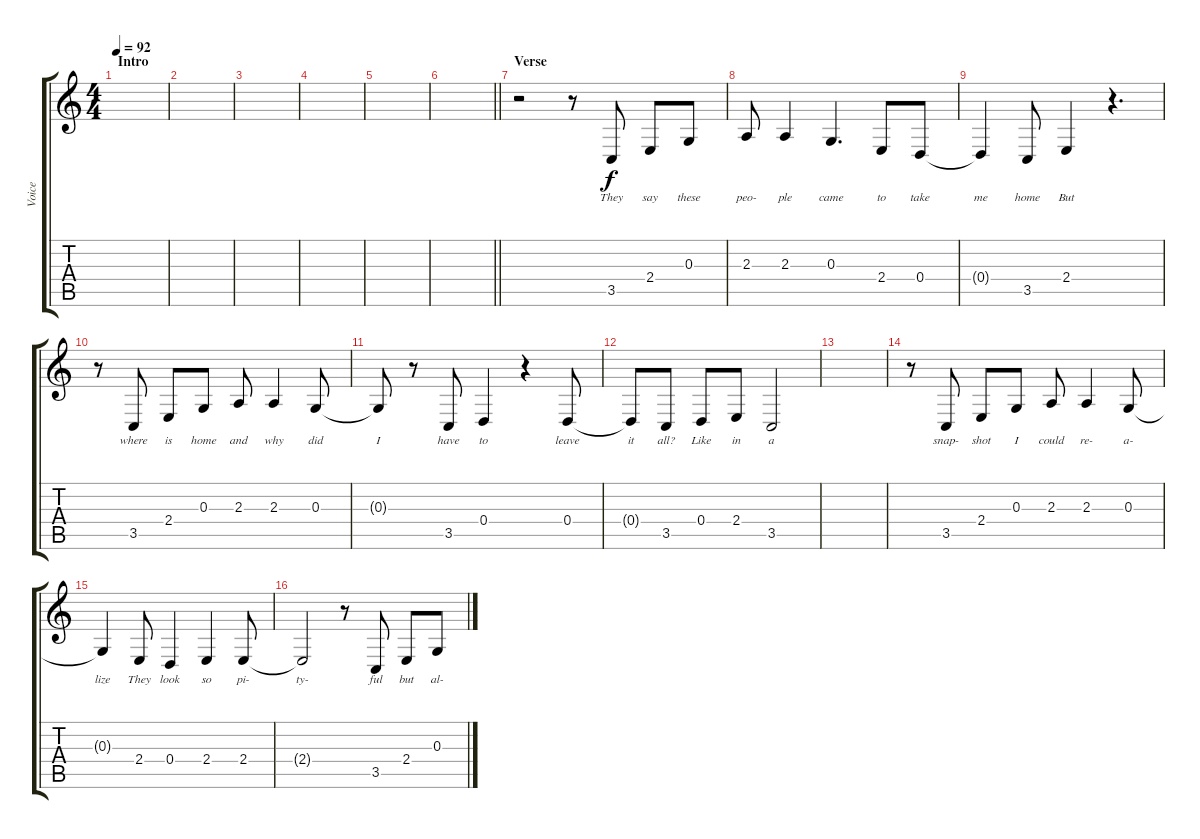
\track ("Voice" "Voice") {instrument altosax}
\staff {score tabs}
\tuning (E4 B3 G3 D3 A2 E2) {hide}
\ts (4 4)
\section ("" "Intro")
\tempo 92
\clef g2
\ks c
|
|
|
|
|
\barLineRight lightlight
|
\section ("" "Verse")
r.2 r.8 3.5.8{lyrics (0 "They") lyrics (1 "") lyrics (2 "") lyrics (3 "") lyrics (4 "")} 2.4.8{lyrics (0 "say") lyrics (1 "") lyrics (2 "") lyrics (3 "") lyrics (4 "")} 0.3.8{lyrics (0 "these") lyrics (1 "") lyrics (2 "") lyrics (3 "") lyrics (4 "")} |
2.3.8{lyrics (0 "peo-") lyrics (1 "") lyrics (2 "") lyrics (3 "") lyrics (4 "")} 2.3.4{lyrics (0 "ple") lyrics (1 "") lyrics (2 "") lyrics (3 "") lyrics (4 "")} 0.3.4{d lyrics (0 "came") lyrics (1 "") lyrics (2 "") lyrics (3 "") lyrics (4 "")} 2.4.8{lyrics (0 "to") lyrics (1 "") lyrics (2 "") lyrics (3 "") lyrics (4 "")} 0.4.8{lyrics (0 "take") lyrics (1 "") lyrics (2 "") lyrics (3 "") lyrics (4 "")} |
0.4{t}.4{lyrics (0 "me") lyrics (1 "") lyrics (2 "") lyrics (3 "") lyrics (4 "")} 3.5.8{lyrics (0 "home") lyrics (1 "") lyrics (2 "") lyrics (3 "") lyrics (4 "")} 2.4.4{lyrics (0 "But") lyrics (1 "") lyrics (2 "") lyrics (3 "") lyrics (4 "")} r.4{d} |
r.8 3.5.8{lyrics (0 "where") lyrics (1 "") lyrics (2 "") lyrics (3 "") lyrics (4 "")} 2.4.8{lyrics (0 "is") lyrics (1 "") lyrics (2 "") lyrics (3 "") lyrics (4 "")} 0.3.8{lyrics (0 "home") lyrics (1 "") lyrics (2 "") lyrics (3 "") lyrics (4 "")} 2.3.8{lyrics (0 "and") lyrics (1 "") lyrics (2 "") lyrics (3 "") lyrics (4 "")} 2.3.4{lyrics (0 "why") lyrics (1 "") lyrics (2 "") lyrics (3 "") lyrics (4 "")} 0.3.8{lyrics (0 "did") lyrics (1 "") lyrics (2 "") lyrics (3 "") lyrics (4 "")} |
0.3{t}.8{lyrics (0 "I") lyrics (1 "") lyrics (2 "") lyrics (3 "") lyrics (4 "")} r.8 3.5.8{lyrics (0 "have") lyrics (1 "") lyrics (2 "") lyrics (3 "") lyrics (4 "")} 0.4.4{lyrics (0 "to") lyrics (1 "") lyrics (2 "") lyrics (3 "") lyrics (4 "")} r.4 0.4.8{lyrics (0 "leave") lyrics (1 "") lyrics (2 "") lyrics (3 "") lyrics (4 "")} |
0.4{t}.8{lyrics (0 "it") lyrics (1 "") lyrics (2 "") lyrics (3 "") lyrics (4 "")} 3.5.8{lyrics (0 "all?") lyrics (1 "") lyrics (2 "") lyrics (3 "") lyrics (4 "")} 0.4.8{lyrics (0 "Like") lyrics (1 "") lyrics (2 "") lyrics (3 "") lyrics (4 "")} 2.4.8{lyrics (0 "in") lyrics (1 "") lyrics (2 "") lyrics (3 "") lyrics (4 "")} 3.5.2{lyrics (0 "a") lyrics (1 "") lyrics (2 "") lyrics (3 "") lyrics (4 "")} |
|
r.8 3.5.8{lyrics (0 "snap-") lyrics (1 "") lyrics (2 "") lyrics (3 "") lyrics (4 "")} 2.4.8{lyrics (0 "shot") lyrics (1 "") lyrics (2 "") lyrics (3 "") lyrics (4 "")} 0.3.8{lyrics (0 "I") lyrics (1 "") lyrics (2 "") lyrics (3 "") lyrics (4 "")} 2.3.8{lyrics (0 "could") lyrics (1 "") lyrics (2 "") lyrics (3 "") lyrics (4 "")} 2.3.4{lyrics (0 "re-") lyrics (1 "") lyrics (2 "") lyrics (3 "") lyrics (4 "")} 0.3.8{lyrics (0 "a-") lyrics (1 "") lyrics (2 "") lyrics (3 "") lyrics (4 "")} |
0.3{t}.4{lyrics (0 "lize") lyrics (1 "") lyrics (2 "") lyrics (3 "") lyrics (4 "")} 2.4.8{lyrics (0 "They") lyrics (1 "") lyrics (2 "") lyrics (3 "") lyrics (4 "")} 0.4.4{lyrics (0 "look") lyrics (1 "") lyrics (2 "") lyrics (3 "") lyrics (4 "")} 2.4.4{lyrics (0 "so") lyrics (1 "") lyrics (2 "") lyrics (3 "") lyrics (4 "")} 2.4.8{lyrics (0 "pi-") lyrics (1 "") lyrics (2 "") lyrics (3 "") lyrics (4 "")} |
2.4{t}.2{lyrics (0 "ty-") lyrics (1 "") lyrics (2 "") lyrics (3 "") lyrics (4 "")} r.8 3.5.8{lyrics (0 "ful") lyrics (1 "") lyrics (2 "") lyrics (3 "") lyrics (4 "")} 2.4.8{lyrics (0 "but") lyrics (1 "") lyrics (2 "") lyrics (3 "") lyrics (4 "")} 0.3.8{lyrics (0 "al-") lyrics (1 "") lyrics (2 "") lyrics (3 "") lyrics (4 "")}
